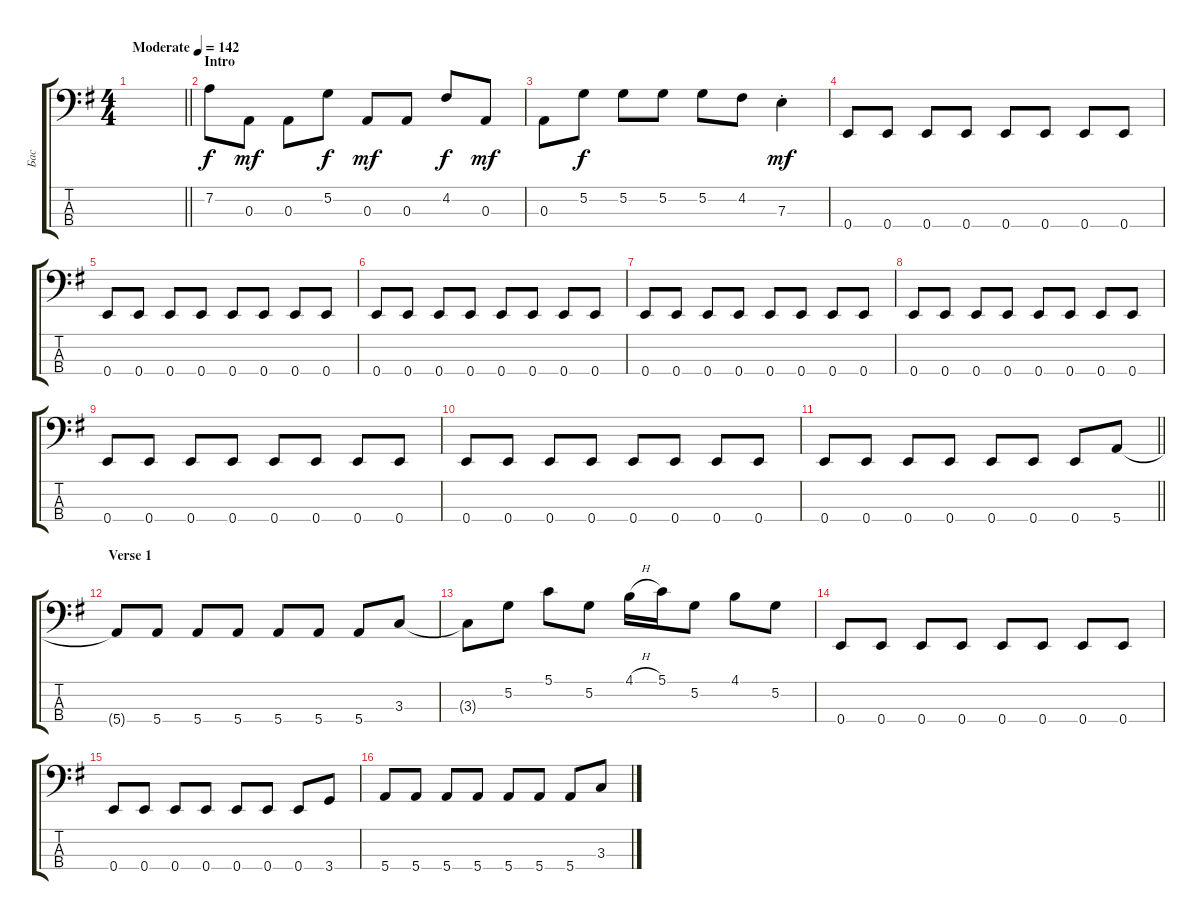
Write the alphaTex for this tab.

\track ("Бас" "Бас") {instrument electricbassfinger}
\staff {score tabs}
\tuning (G2 D2 A1 E1) {hide}
\ts (4 4)
\tempo (142 "Moderate")
\clef f4
\barLineRight lightlight
\ks eminor
|
\section ("" "Intro")
7.2.8 0.3.8{dy mf} 0.3.8 5.2.8{dy f} 0.3.8{dy mf} 0.3.8 4.2.8{dy f} 0.3.8{dy mf} |
0.3.8 5.2.8{dy f} 5.2.8 5.2.8 5.2.8 4.2.8 7.3{st}.4{dy mf} |
0.4.8 0.4.8 0.4.8 0.4.8 0.4.8 0.4.8 0.4.8 0.4.8 |
0.4.8 0.4.8 0.4.8 0.4.8 0.4.8 0.4.8 0.4.8 0.4.8 |
0.4.8 0.4.8 0.4.8 0.4.8 0.4.8 0.4.8 0.4.8 0.4.8 |
0.4.8 0.4.8 0.4.8 0.4.8 0.4.8 0.4.8 0.4.8 0.4.8 |
0.4.8 0.4.8 0.4.8 0.4.8 0.4.8 0.4.8 0.4.8 0.4.8 |
0.4.8 0.4.8 0.4.8 0.4.8 0.4.8 0.4.8 0.4.8 0.4.8 |
0.4.8 0.4.8 0.4.8 0.4.8 0.4.8 0.4.8 0.4.8 0.4.8 |
\barLineRight lightlight
0.4.8 0.4.8 0.4.8 0.4.8 0.4.8 0.4.8 0.4.8 5.4.8 |
\section ("" "Verse 1")
5.4{t}.8 5.4.8 5.4.8 5.4.8 5.4.8 5.4.8 5.4.8 3.3.8 |
3.3{t}.8 5.2.8 5.1.8 5.2.8 4.1{h}.16 5.1.16 5.2.8 4.1.8 5.2.8 |
0.4.8 0.4.8 0.4.8 0.4.8 0.4.8 0.4.8 0.4.8 0.4.8 |
0.4.8 0.4.8 0.4.8 0.4.8 0.4.8 0.4.8 0.4.8 3.4.8 |
5.4.8 5.4.8 5.4.8 5.4.8 5.4.8 5.4.8 5.4.8 3.3.8
